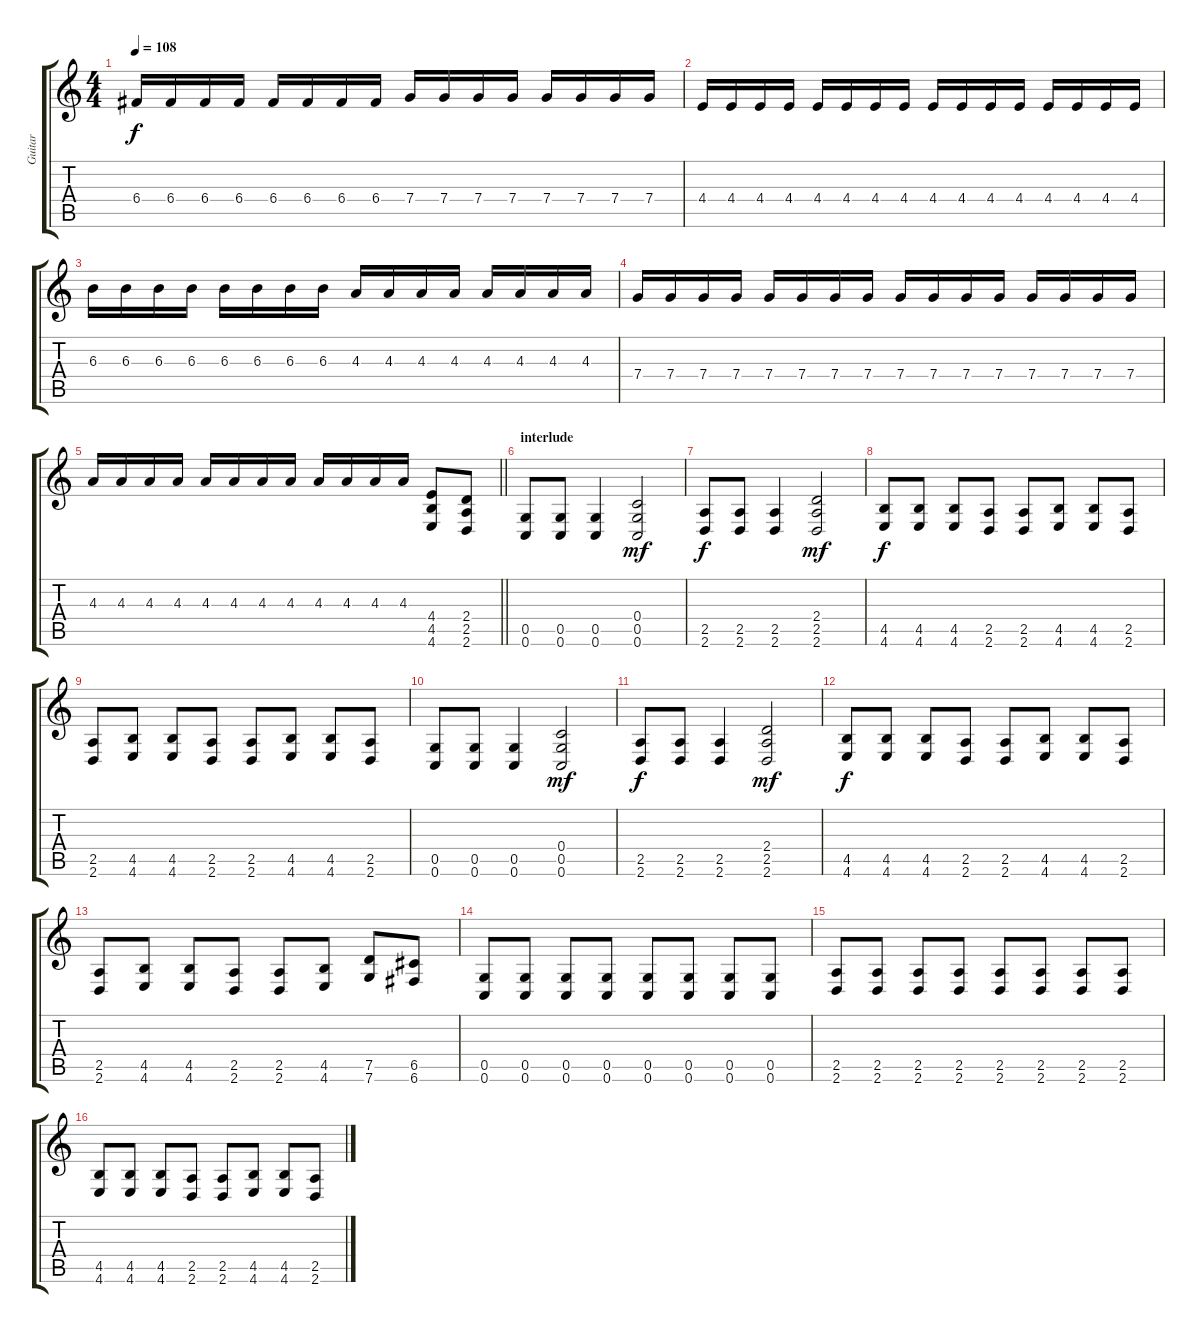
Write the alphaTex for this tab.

\track ("Guitar" "Guitar") {instrument distortionguitar}
\staff {score tabs}
\tuning (D4 A3 F3 C3 G2 C2) {hide}
\ts (4 4)
\tempo 108
\clef g2
\ks c
6.4.16{dy f} 6.4.16 6.4.16 6.4.16 6.4.16 6.4.16 6.4.16 6.4.16 7.4.16 7.4.16 7.4.16 7.4.16 7.4.16 7.4.16 7.4.16 7.4.16 |
4.4.16 4.4.16 4.4.16 4.4.16 4.4.16 4.4.16 4.4.16 4.4.16 4.4.16 4.4.16 4.4.16 4.4.16 4.4.16 4.4.16 4.4.16 4.4.16 |
6.3.16 6.3.16 6.3.16 6.3.16 6.3.16 6.3.16 6.3.16 6.3.16 4.3.16 4.3.16 4.3.16 4.3.16 4.3.16 4.3.16 4.3.16 4.3.16 |
7.4.16 7.4.16 7.4.16 7.4.16 7.4.16 7.4.16 7.4.16 7.4.16 7.4.16 7.4.16 7.4.16 7.4.16 7.4.16 7.4.16 7.4.16 7.4.16 |
\barLineRight lightlight
4.3.16 4.3.16 4.3.16 4.3.16 4.3.16 4.3.16 4.3.16 4.3.16 4.3.16 4.3.16 4.3.16 4.3.16 (4.4 4.5 4.6).8 (2.4 2.5 2.6).8 |
\section ("" "interlude")
(0.5 0.6).8 (0.5 0.6).8 (0.5 0.6).4 (0.4 0.5 0.6).2{dy mf} |
(2.5 2.6).8{dy f} (2.5 2.6).8 (2.5 2.6).4 (2.4 2.5 2.6).2{dy mf} |
(4.5 4.6).8{dy f} (4.5 4.6).8 (4.5 4.6).8 (2.5 2.6).8 (2.5 2.6).8 (4.5 4.6).8 (4.5 4.6).8 (2.5 2.6).8 |
(2.5 2.6).8 (4.5 4.6).8 (4.5 4.6).8 (2.5 2.6).8 (2.5 2.6).8 (4.5 4.6).8 (4.5 4.6).8 (2.5 2.6).8 |
(0.5 0.6).8 (0.5 0.6).8 (0.5 0.6).4 (0.4 0.5 0.6).2{dy mf} |
(2.5 2.6).8{dy f} (2.5 2.6).8 (2.5 2.6).4 (2.4 2.5 2.6).2{dy mf} |
(4.5 4.6).8{dy f} (4.5 4.6).8 (4.5 4.6).8 (2.5 2.6).8 (2.5 2.6).8 (4.5 4.6).8 (4.5 4.6).8 (2.5 2.6).8 |
(2.5 2.6).8 (4.5 4.6).8 (4.5 4.6).8 (2.5 2.6).8 (2.5 2.6).8 (4.5 4.6).8 (7.5 7.6).8 (6.5 6.6).8 |
(0.5 0.6).8 (0.5 0.6).8 (0.5 0.6).8 (0.5 0.6).8 (0.5 0.6).8 (0.5 0.6).8 (0.5 0.6).8 (0.5 0.6).8 |
(2.5 2.6).8 (2.5 2.6).8 (2.5 2.6).8 (2.5 2.6).8 (2.5 2.6).8 (2.5 2.6).8 (2.5 2.6).8 (2.5 2.6).8 |
(4.5 4.6).8 (4.5 4.6).8 (4.5 4.6).8 (2.5 2.6).8 (2.5 2.6).8 (4.5 4.6).8 (4.5 4.6).8 (2.5 2.6).8
